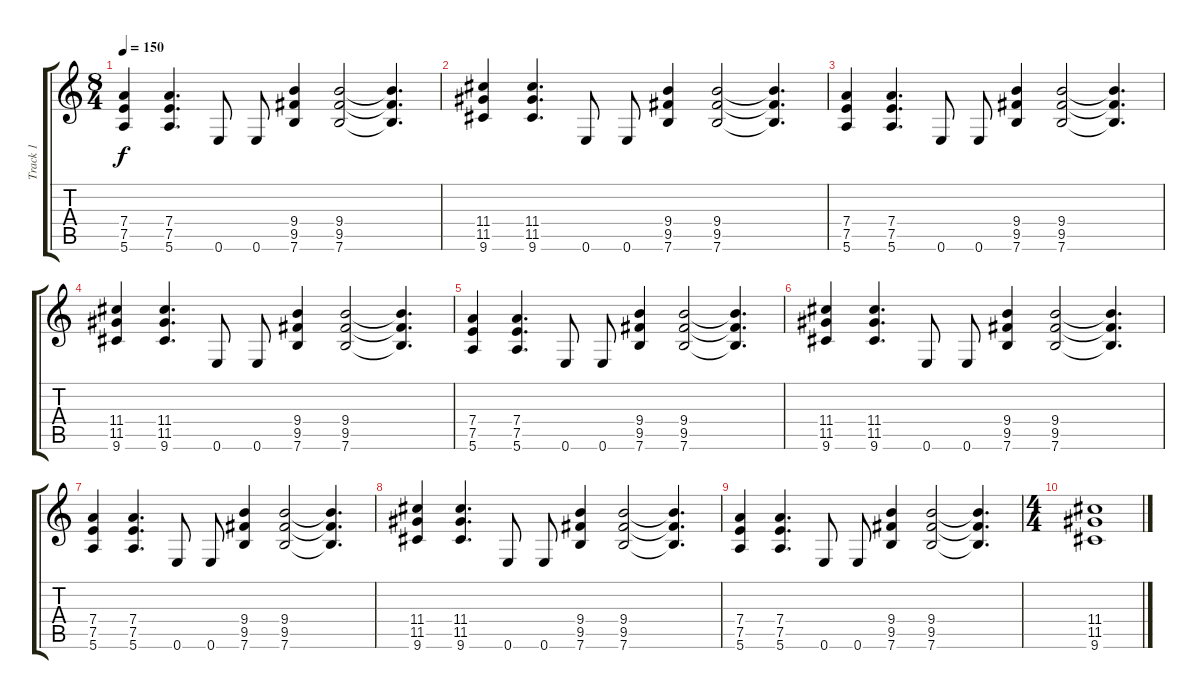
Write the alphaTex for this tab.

\track ("Track 1" "Track 1") {instrument overdrivenguitar}
\staff {score tabs}
\tuning (E4 B3 G3 D3 A2 E2) {hide}
\ts (8 4)
\tempo 150
\clef g2
\ks c
(7.4 7.5 5.6).4{dy f} (7.4 7.5 5.6).4{d} 0.6.8 0.6.8 (9.4 9.5 7.6).4 (9.4 9.5 7.6).2 (9.4{t} 9.5{t} 7.6{t}).4{d} |
(11.4 11.5 9.6).4 (11.4 11.5 9.6).4{d} 0.6.8 0.6.8 (9.4 9.5 7.6).4 (9.4 9.5 7.6).2 (9.4{t} 9.5{t} 7.6{t}).4{d} |
(7.4 7.5 5.6).4 (7.4 7.5 5.6).4{d} 0.6.8 0.6.8 (9.4 9.5 7.6).4 (9.4 9.5 7.6).2 (9.4{t} 9.5{t} 7.6{t}).4{d} |
(11.4 11.5 9.6).4 (11.4 11.5 9.6).4{d} 0.6.8 0.6.8 (9.4 9.5 7.6).4 (9.4 9.5 7.6).2 (9.4{t} 9.5{t} 7.6{t}).4{d} |
(7.4 7.5 5.6).4 (7.4 7.5 5.6).4{d} 0.6.8 0.6.8 (9.4 9.5 7.6).4 (9.4 9.5 7.6).2 (9.4{t} 9.5{t} 7.6{t}).4{d} |
(11.4 11.5 9.6).4 (11.4 11.5 9.6).4{d} 0.6.8 0.6.8 (9.4 9.5 7.6).4 (9.4 9.5 7.6).2 (9.4{t} 9.5{t} 7.6{t}).4{d} |
(7.4 7.5 5.6).4 (7.4 7.5 5.6).4{d} 0.6.8 0.6.8 (9.4 9.5 7.6).4 (9.4 9.5 7.6).2 (9.4{t} 9.5{t} 7.6{t}).4{d} |
(11.4 11.5 9.6).4 (11.4 11.5 9.6).4{d} 0.6.8 0.6.8 (9.4 9.5 7.6).4 (9.4 9.5 7.6).2 (9.4{t} 9.5{t} 7.6{t}).4{d} |
(7.4 7.5 5.6).4 (7.4 7.5 5.6).4{d} 0.6.8 0.6.8 (9.4 9.5 7.6).4 (9.4 9.5 7.6).2 (9.4{t} 9.5{t} 7.6{t}).4{d} |
\ts (4 4)
(11.4 11.5 9.6).1
